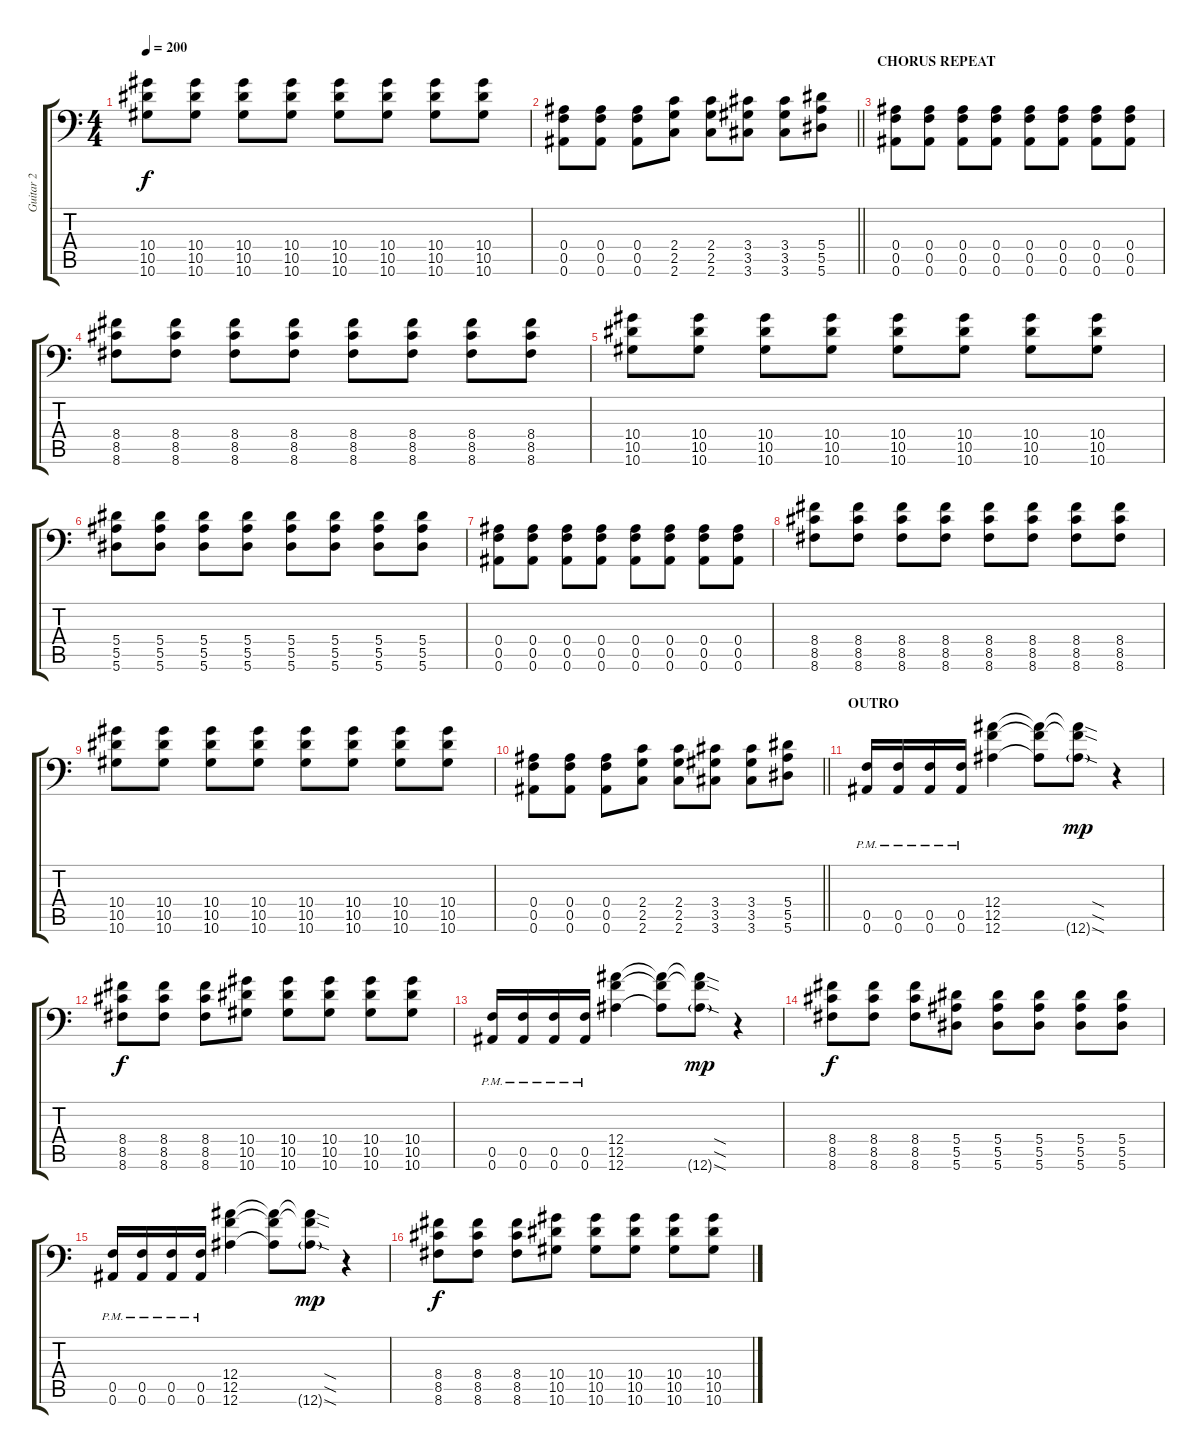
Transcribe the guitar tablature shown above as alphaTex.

\track ("Guitar 2" "Guitar 2") {instrument distortionguitar}
\staff {score tabs}
\tuning (C4 G3 Eb3 Bb2 F2 Bb1) {hide}
\ts (4 4)
\tempo 200
\clef f4
\ks c
(10.4 10.5 10.6).8{dy f} (10.4 10.5 10.6).8 (10.4 10.5 10.6).8 (10.4 10.5 10.6).8 (10.4 10.5 10.6).8 (10.4 10.5 10.6).8 (10.4 10.5 10.6).8 (10.4 10.5 10.6).8 |
\barLineRight lightlight
(0.4 0.5 0.6).8 (0.4 0.5 0.6).8 (0.4 0.5 0.6).8 (2.4 2.5 2.6).8 (2.4 2.5 2.6).8 (3.4 3.5 3.6).8 (3.4 3.5 3.6).8 (5.4 5.5 5.6).8 |
\section ("" "CHORUS REPEAT")
(0.4 0.5 0.6).8 (0.4 0.5 0.6).8 (0.4 0.5 0.6).8 (0.4 0.5 0.6).8 (0.4 0.5 0.6).8 (0.4 0.5 0.6).8 (0.4 0.5 0.6).8 (0.4 0.5 0.6).8 |
(8.4 8.5 8.6).8 (8.4 8.5 8.6).8 (8.4 8.5 8.6).8 (8.4 8.5 8.6).8 (8.4 8.5 8.6).8 (8.4 8.5 8.6).8 (8.4 8.5 8.6).8 (8.4 8.5 8.6).8 |
(10.4 10.5 10.6).8 (10.4 10.5 10.6).8 (10.4 10.5 10.6).8 (10.4 10.5 10.6).8 (10.4 10.5 10.6).8 (10.4 10.5 10.6).8 (10.4 10.5 10.6).8 (10.4 10.5 10.6).8 |
(5.4 5.5 5.6).8 (5.4 5.5 5.6).8 (5.4 5.5 5.6).8 (5.4 5.5 5.6).8 (5.4 5.5 5.6).8 (5.4 5.5 5.6).8 (5.4 5.5 5.6).8 (5.4 5.5 5.6).8 |
(0.4 0.5 0.6).8 (0.4 0.5 0.6).8 (0.4 0.5 0.6).8 (0.4 0.5 0.6).8 (0.4 0.5 0.6).8 (0.4 0.5 0.6).8 (0.4 0.5 0.6).8 (0.4 0.5 0.6).8 |
(8.4 8.5 8.6).8 (8.4 8.5 8.6).8 (8.4 8.5 8.6).8 (8.4 8.5 8.6).8 (8.4 8.5 8.6).8 (8.4 8.5 8.6).8 (8.4 8.5 8.6).8 (8.4 8.5 8.6).8 |
(10.4 10.5 10.6).8 (10.4 10.5 10.6).8 (10.4 10.5 10.6).8 (10.4 10.5 10.6).8 (10.4 10.5 10.6).8 (10.4 10.5 10.6).8 (10.4 10.5 10.6).8 (10.4 10.5 10.6).8 |
\barLineRight lightlight
(0.4 0.5 0.6).8 (0.4 0.5 0.6).8 (0.4 0.5 0.6).8 (2.4 2.5 2.6).8 (2.4 2.5 2.6).8 (3.4 3.5 3.6).8 (3.4 3.5 3.6).8 (5.4 5.5 5.6).8 |
\section ("" "OUTRO")
(0.5{pm} 0.6{pm}).16 (0.5{pm} 0.6{pm}).16 (0.5{pm} 0.6{pm}).16 (0.5{pm} 0.6{pm}).16 (12.4 12.5 12.6).4 (12.4{t} 12.5{t} 12.6{t}).8 (12.4{sod t} 12.5{sod t} 12.6{sod g}).8{dy mp} r.4 |
(8.4 8.5 8.6).8{dy f} (8.4 8.5 8.6).8 (8.4 8.5 8.6).8 (10.4 10.5 10.6).8 (10.4 10.5 10.6).8 (10.4 10.5 10.6).8 (10.4 10.5 10.6).8 (10.4 10.5 10.6).8 |
(0.5{pm} 0.6{pm}).16 (0.5{pm} 0.6{pm}).16 (0.5{pm} 0.6{pm}).16 (0.5{pm} 0.6{pm}).16 (12.4 12.5 12.6).4 (12.4{t} 12.5{t} 12.6{t}).8 (12.4{sod t} 12.5{sod t} 12.6{sod g}).8{dy mp} r.4 |
(8.4 8.5 8.6).8{dy f} (8.4 8.5 8.6).8 (8.4 8.5 8.6).8 (5.4 5.5 5.6).8 (5.4 5.5 5.6).8 (5.4 5.5 5.6).8 (5.4 5.5 5.6).8 (5.4 5.5 5.6).8 |
(0.5{pm} 0.6{pm}).16 (0.5{pm} 0.6{pm}).16 (0.5{pm} 0.6{pm}).16 (0.5{pm} 0.6{pm}).16 (12.4 12.5 12.6).4 (12.4{t} 12.5{t} 12.6{t}).8 (12.4{sod t} 12.5{sod t} 12.6{sod g}).8{dy mp} r.4 |
(8.4 8.5 8.6).8{dy f} (8.4 8.5 8.6).8 (8.4 8.5 8.6).8 (10.4 10.5 10.6).8 (10.4 10.5 10.6).8 (10.4 10.5 10.6).8 (10.4 10.5 10.6).8 (10.4 10.5 10.6).8
